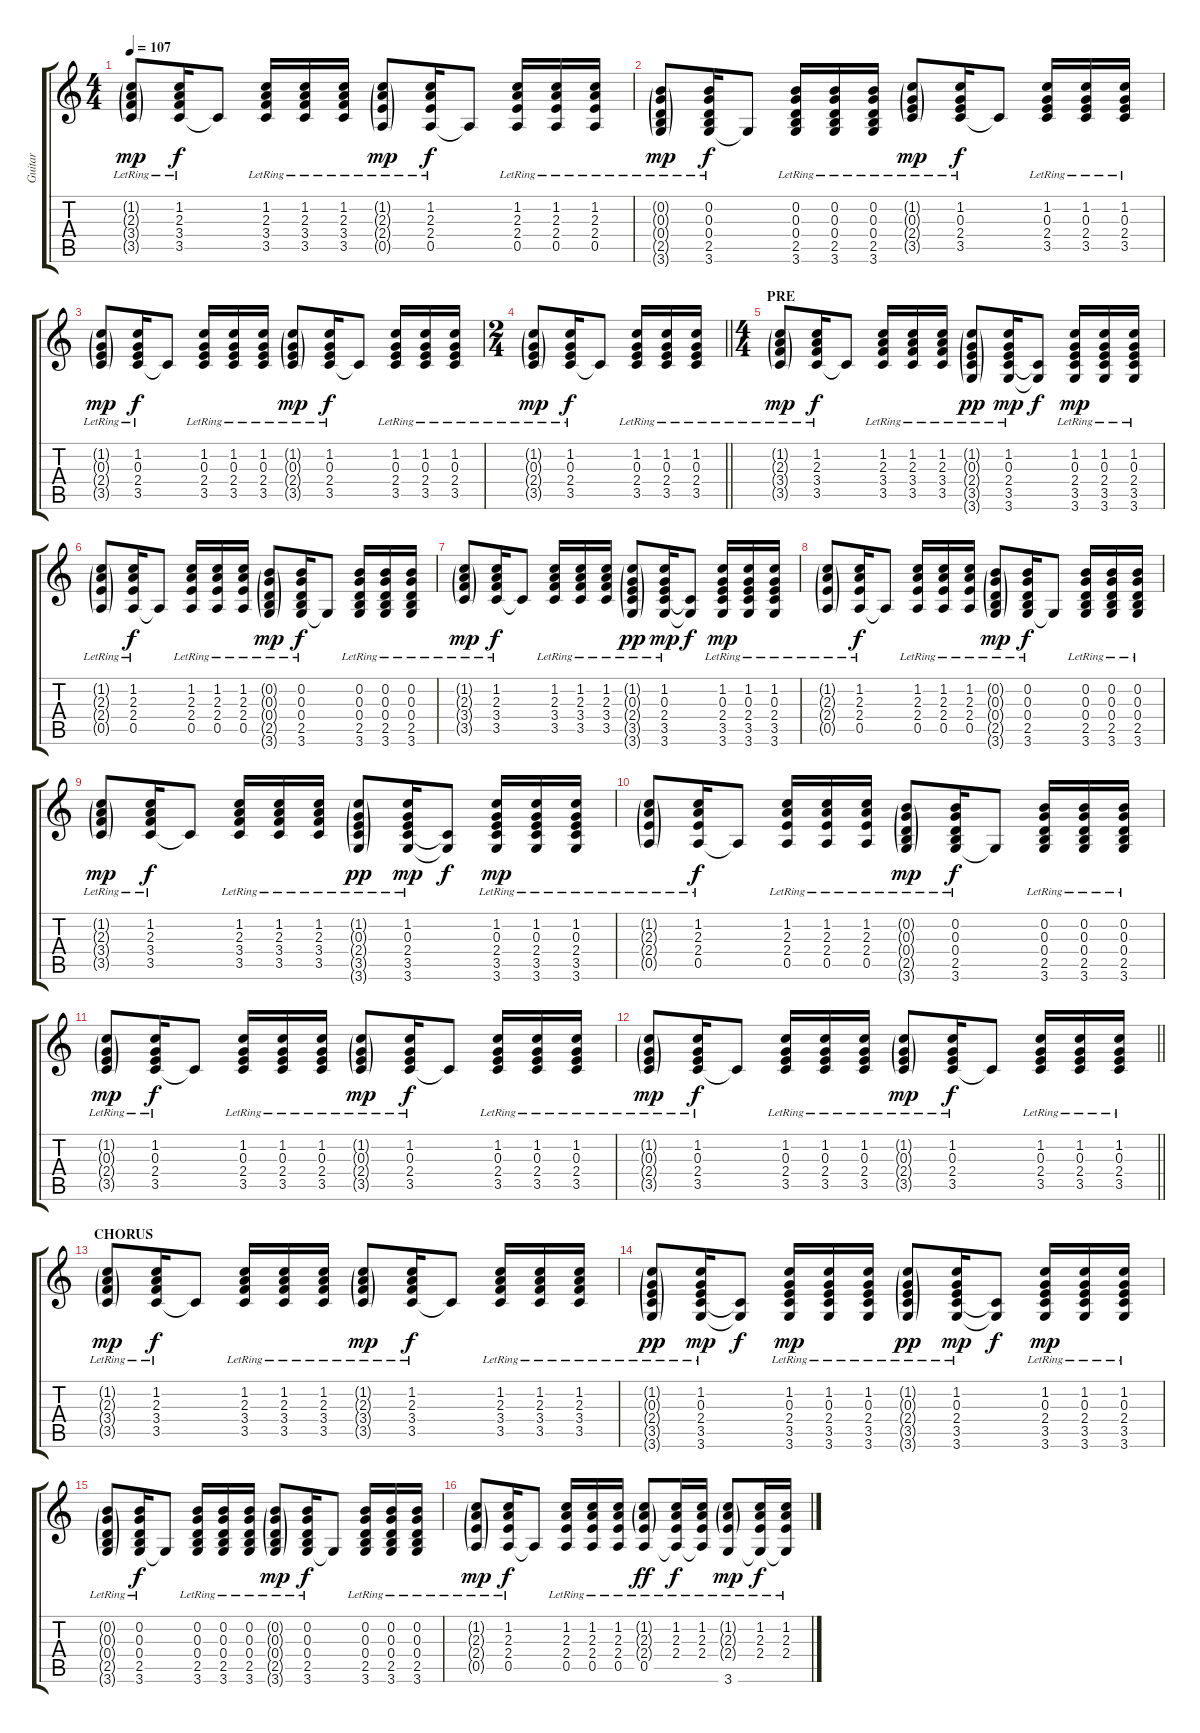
\track ("Guitar" "Guitar") {instrument acousticguitarnylon}
\staff {score tabs}
\tuning (E4 B3 G3 D3 A2 E2) {hide}
\ts (4 4)
\tempo 107
\clef g2
\ks c
(1.2{g lr} 2.3{g lr} 3.4{g lr} 3.5{g lr}).8{dy mp} (1.2{lr} 2.3{lr} 3.4{lr} 3.5{lr}).16{dy f} 3.5{t}.8 (1.2{lr} 2.3{lr} 3.4{lr} 3.5{lr}).16 (1.2{lr} 2.3{lr} 3.4{lr} 3.5{lr}).16 (1.2{lr} 2.3{lr} 3.4{lr} 3.5{lr}).16 (1.2{g lr} 2.3{g lr} 2.4{g lr} 0.5{g lr}).8{dy mp} (1.2{lr} 2.3{lr} 2.4{lr} 0.5{lr}).16{dy f} 0.5{t}.8 (1.2{lr} 2.3{lr} 2.4{lr} 0.5{lr}).16 (1.2{lr} 2.3{lr} 2.4{lr} 0.5{lr}).16 (1.2{lr} 2.3{lr} 2.4{lr} 0.5{lr}).16 |
(0.2{g lr} 0.3{g lr} 0.4{g lr} 2.5{g lr} 3.6{g lr}).8{dy mp} (0.2{lr} 0.3{lr} 0.4{lr} 2.5{lr} 3.6{lr}).16{dy f} 3.6{t}.8 (0.2{lr} 0.3{lr} 0.4{lr} 2.5{lr} 3.6{lr}).16 (0.2{lr} 0.3{lr} 0.4{lr} 2.5{lr} 3.6{lr}).16 (0.2{lr} 0.3{lr} 0.4{lr} 2.5{lr} 3.6{lr}).16 (1.2{g lr} 0.3{g lr} 2.4{g lr} 3.5{g lr}).8{dy mp} (1.2{lr} 0.3{lr} 2.4{lr} 3.5{lr}).16{dy f} 3.5{t}.8 (1.2{lr} 0.3{lr} 2.4{lr} 3.5{lr}).16 (1.2{lr} 0.3{lr} 2.4{lr} 3.5{lr}).16 (1.2{lr} 0.3{lr} 2.4{lr} 3.5{lr}).16 |
(1.2{g lr} 0.3{g lr} 2.4{g lr} 3.5{g lr}).8{dy mp} (1.2{lr} 0.3{lr} 2.4{lr} 3.5{lr}).16{dy f} 3.5{t}.8 (1.2{lr} 0.3{lr} 2.4{lr} 3.5{lr}).16 (1.2{lr} 0.3{lr} 2.4{lr} 3.5{lr}).16 (1.2{lr} 0.3{lr} 2.4{lr} 3.5{lr}).16 (1.2{g lr} 0.3{g lr} 2.4{g lr} 3.5{g lr}).8{dy mp} (1.2{lr} 0.3{lr} 2.4{lr} 3.5{lr}).16{dy f} 3.5{t}.8 (1.2{lr} 0.3{lr} 2.4{lr} 3.5{lr}).16 (1.2{lr} 0.3{lr} 2.4{lr} 3.5{lr}).16 (1.2{lr} 0.3{lr} 2.4{lr} 3.5{lr}).16 |
\ts (2 4)
\barLineRight lightlight
(1.2{g lr} 0.3{g lr} 2.4{g lr} 3.5{g lr}).8{dy mp} (1.2{lr} 0.3{lr} 2.4{lr} 3.5{lr}).16{dy f} 3.5{t}.8 (1.2{lr} 0.3{lr} 2.4{lr} 3.5{lr}).16 (1.2{lr} 0.3{lr} 2.4{lr} 3.5{lr}).16 (1.2{lr} 0.3{lr} 2.4{lr} 3.5{lr}).16 |
\ts (4 4)
\section ("" "PRE")
(1.2{g lr} 2.3{g lr} 3.4{g lr} 3.5{g lr}).8{dy mp} (1.2{lr} 2.3{lr} 3.4{lr} 3.5{lr}).16{dy f} 3.5{t}.8 (1.2{lr} 2.3{lr} 3.4{lr} 3.5{lr}).16 (1.2{lr} 2.3{lr} 3.4{lr} 3.5{lr}).16 (1.2{lr} 2.3{lr} 3.4{lr} 3.5{lr}).16 (1.2{g lr} 0.3{g lr} 2.4{g lr} 3.5{g lr} 3.6{g}).8{dy pp} (1.2{lr} 0.3{lr} 2.4{lr} 3.5{lr} 3.6).16{dy mp} (3.5{t} 3.6{t}).8{dy f} (1.2{lr} 0.3{lr} 2.4{lr} 3.5{lr} 3.6).16{dy mp} (1.2{lr} 0.3{lr} 2.4{lr} 3.5{lr} 3.6).16 (1.2{lr} 0.3{lr} 2.4{lr} 3.5{lr} 3.6).16 |
(1.2{g lr} 2.3{g lr} 2.4{g lr} 0.5{g lr}).8 (1.2{lr} 2.3{lr} 2.4{lr} 0.5{lr}).16{dy f} 0.5{t}.8 (1.2{lr} 2.3{lr} 2.4{lr} 0.5{lr}).16 (1.2{lr} 2.3{lr} 2.4{lr} 0.5{lr}).16 (1.2{lr} 2.3{lr} 2.4{lr} 0.5{lr}).16 (0.2{g lr} 0.3{g lr} 0.4{g lr} 2.5{g lr} 3.6{g lr}).8{dy mp} (0.2{lr} 0.3{lr} 0.4{lr} 2.5{lr} 3.6{lr}).16{dy f} 3.6{t}.8 (0.2{lr} 0.3{lr} 0.4{lr} 2.5{lr} 3.6{lr}).16 (0.2{lr} 0.3{lr} 0.4{lr} 2.5{lr} 3.6{lr}).16 (0.2{lr} 0.3{lr} 0.4{lr} 2.5{lr} 3.6{lr}).16 |
(1.2{g lr} 2.3{g lr} 3.4{g lr} 3.5{g lr}).8{dy mp} (1.2{lr} 2.3{lr} 3.4{lr} 3.5{lr}).16{dy f} 3.5{t}.8 (1.2{lr} 2.3{lr} 3.4{lr} 3.5{lr}).16 (1.2{lr} 2.3{lr} 3.4{lr} 3.5{lr}).16 (1.2{lr} 2.3{lr} 3.4{lr} 3.5{lr}).16 (1.2{g lr} 0.3{g lr} 2.4{g lr} 3.5{g lr} 3.6{g}).8{dy pp} (1.2{lr} 0.3{lr} 2.4{lr} 3.5{lr} 3.6).16{dy mp} (3.5{t} 3.6{t}).8{dy f} (1.2{lr} 0.3{lr} 2.4{lr} 3.5{lr} 3.6).16{dy mp} (1.2{lr} 0.3{lr} 2.4{lr} 3.5{lr} 3.6).16 (1.2{lr} 0.3{lr} 2.4{lr} 3.5{lr} 3.6).16 |
(1.2{g lr} 2.3{g lr} 2.4{g lr} 0.5{g lr}).8 (1.2{lr} 2.3{lr} 2.4{lr} 0.5{lr}).16{dy f} 0.5{t}.8 (1.2{lr} 2.3{lr} 2.4{lr} 0.5{lr}).16 (1.2{lr} 2.3{lr} 2.4{lr} 0.5{lr}).16 (1.2{lr} 2.3{lr} 2.4{lr} 0.5{lr}).16 (0.2{g lr} 0.3{g lr} 0.4{g lr} 2.5{g lr} 3.6{g lr}).8{dy mp} (0.2{lr} 0.3{lr} 0.4{lr} 2.5{lr} 3.6{lr}).16{dy f} 3.6{t}.8 (0.2{lr} 0.3{lr} 0.4{lr} 2.5{lr} 3.6{lr}).16 (0.2{lr} 0.3{lr} 0.4{lr} 2.5{lr} 3.6{lr}).16 (0.2{lr} 0.3{lr} 0.4{lr} 2.5{lr} 3.6{lr}).16 |
(1.2{g lr} 2.3{g lr} 3.4{g lr} 3.5{g lr}).8{dy mp} (1.2{lr} 2.3{lr} 3.4{lr} 3.5{lr}).16{dy f} 3.5{t}.8 (1.2{lr} 2.3{lr} 3.4{lr} 3.5{lr}).16 (1.2{lr} 2.3{lr} 3.4{lr} 3.5{lr}).16 (1.2{lr} 2.3{lr} 3.4{lr} 3.5{lr}).16 (1.2{g lr} 0.3{g lr} 2.4{g lr} 3.5{g lr} 3.6{g}).8{dy pp} (1.2{lr} 0.3{lr} 2.4{lr} 3.5{lr} 3.6).16{dy mp} (3.5{t} 3.6{t}).8{dy f} (1.2{lr} 0.3{lr} 2.4{lr} 3.5{lr} 3.6).16{dy mp} (1.2{lr} 0.3{lr} 2.4{lr} 3.5{lr} 3.6).16 (1.2{lr} 0.3{lr} 2.4{lr} 3.5{lr} 3.6).16 |
(1.2{g lr} 2.3{g lr} 2.4{g lr} 0.5{g lr}).8 (1.2{lr} 2.3{lr} 2.4{lr} 0.5{lr}).16{dy f} 0.5{t}.8 (1.2{lr} 2.3{lr} 2.4{lr} 0.5{lr}).16 (1.2{lr} 2.3{lr} 2.4{lr} 0.5{lr}).16 (1.2{lr} 2.3{lr} 2.4{lr} 0.5{lr}).16 (0.2{g lr} 0.3{g lr} 0.4{g lr} 2.5{g lr} 3.6{g lr}).8{dy mp} (0.2{lr} 0.3{lr} 0.4{lr} 2.5{lr} 3.6{lr}).16{dy f} 3.6{t}.8 (0.2{lr} 0.3{lr} 0.4{lr} 2.5{lr} 3.6{lr}).16 (0.2{lr} 0.3{lr} 0.4{lr} 2.5{lr} 3.6{lr}).16 (0.2{lr} 0.3{lr} 0.4{lr} 2.5{lr} 3.6{lr}).16 |
(1.2{g lr} 0.3{g lr} 2.4{g lr} 3.5{g lr}).8{dy mp} (1.2{lr} 0.3{lr} 2.4{lr} 3.5{lr}).16{dy f} 3.5{t}.8 (1.2{lr} 0.3{lr} 2.4{lr} 3.5{lr}).16 (1.2{lr} 0.3{lr} 2.4{lr} 3.5{lr}).16 (1.2{lr} 0.3{lr} 2.4{lr} 3.5{lr}).16 (1.2{g lr} 0.3{g lr} 2.4{g lr} 3.5{g lr}).8{dy mp} (1.2{lr} 0.3{lr} 2.4{lr} 3.5{lr}).16{dy f} 3.5{t}.8 (1.2{lr} 0.3{lr} 2.4{lr} 3.5{lr}).16 (1.2{lr} 0.3{lr} 2.4{lr} 3.5{lr}).16 (1.2{lr} 0.3{lr} 2.4{lr} 3.5{lr}).16 |
\barLineRight lightlight
(1.2{g lr} 0.3{g lr} 2.4{g lr} 3.5{g lr}).8{dy mp} (1.2{lr} 0.3{lr} 2.4{lr} 3.5{lr}).16{dy f} 3.5{t}.8 (1.2{lr} 0.3{lr} 2.4{lr} 3.5{lr}).16 (1.2{lr} 0.3{lr} 2.4{lr} 3.5{lr}).16 (1.2{lr} 0.3{lr} 2.4{lr} 3.5{lr}).16 (1.2{g lr} 0.3{g lr} 2.4{g lr} 3.5{g lr}).8{dy mp} (1.2{lr} 0.3{lr} 2.4{lr} 3.5{lr}).16{dy f} 3.5{t}.8 (1.2{lr} 0.3{lr} 2.4{lr} 3.5{lr}).16 (1.2{lr} 0.3{lr} 2.4{lr} 3.5{lr}).16 (1.2{lr} 0.3{lr} 2.4{lr} 3.5{lr}).16 |
\section ("" "CHORUS")
(1.2{g lr} 2.3{g lr} 3.4{g lr} 3.5{g lr}).8{dy mp} (1.2{lr} 2.3{lr} 3.4{lr} 3.5{lr}).16{dy f} 3.5{t}.8 (1.2{lr} 2.3{lr} 3.4{lr} 3.5{lr}).16 (1.2{lr} 2.3{lr} 3.4{lr} 3.5{lr}).16 (1.2{lr} 2.3{lr} 3.4{lr} 3.5{lr}).16 (1.2{g lr} 2.3{g lr} 3.4{g lr} 3.5{g lr}).8{dy mp} (1.2{lr} 2.3{lr} 3.4{lr} 3.5{lr}).16{dy f} 3.5{t}.8 (1.2{lr} 2.3{lr} 3.4{lr} 3.5{lr}).16 (1.2{lr} 2.3{lr} 3.4{lr} 3.5{lr}).16 (1.2{lr} 2.3{lr} 3.4{lr} 3.5{lr}).16 |
(1.2{g lr} 0.3{g lr} 2.4{g lr} 3.5{g lr} 3.6{g}).8{dy pp} (1.2{lr} 0.3{lr} 2.4{lr} 3.5{lr} 3.6).16{dy mp} (3.5{t} 3.6{t}).8{dy f} (1.2{lr} 0.3{lr} 2.4{lr} 3.5{lr} 3.6).16{dy mp} (1.2{lr} 0.3{lr} 2.4{lr} 3.5{lr} 3.6).16 (1.2{lr} 0.3{lr} 2.4{lr} 3.5{lr} 3.6).16 (1.2{g lr} 0.3{g lr} 2.4{g lr} 3.5{g lr} 3.6{g}).8{dy pp} (1.2{lr} 0.3{lr} 2.4{lr} 3.5{lr} 3.6).16{dy mp} (3.5{t} 3.6{t}).8{dy f} (1.2{lr} 0.3{lr} 2.4{lr} 3.5{lr} 3.6).16{dy mp} (1.2{lr} 0.3{lr} 2.4{lr} 3.5{lr} 3.6).16 (1.2{lr} 0.3{lr} 2.4{lr} 3.5{lr} 3.6).16 |
(0.2{g lr} 0.3{g lr} 0.4{g lr} 2.5{g lr} 3.6{g lr}).8 (0.2{lr} 0.3{lr} 0.4{lr} 2.5{lr} 3.6{lr}).16{dy f} 3.6{t}.8 (0.2{lr} 0.3{lr} 0.4{lr} 2.5{lr} 3.6{lr}).16 (0.2{lr} 0.3{lr} 0.4{lr} 2.5{lr} 3.6{lr}).16 (0.2{lr} 0.3{lr} 0.4{lr} 2.5{lr} 3.6{lr}).16 (0.2{g lr} 0.3{g lr} 0.4{g lr} 2.5{g lr} 3.6{g lr}).8{dy mp} (0.2{lr} 0.3{lr} 0.4{lr} 2.5{lr} 3.6{lr}).16{dy f} 3.6{t}.8 (0.2{lr} 0.3{lr} 0.4{lr} 2.5{lr} 3.6{lr}).16 (0.2{lr} 0.3{lr} 0.4{lr} 2.5{lr} 3.6{lr}).16 (0.2{lr} 0.3{lr} 0.4{lr} 2.5{lr} 3.6{lr}).16 |
(1.2{g lr} 2.3{g lr} 2.4{g lr} 0.5{g lr}).8{dy mp} (1.2{lr} 2.3{lr} 2.4{lr} 0.5{lr}).16{dy f} 0.5{t}.8 (1.2{lr} 2.3{lr} 2.4{lr} 0.5{lr}).16 (1.2{lr} 2.3{lr} 2.4{lr} 0.5{lr}).16 (1.2{lr} 2.3{lr} 2.4{lr} 0.5{lr}).16 (1.2{g lr} 2.3{g lr} 2.4{g lr} 0.5{lr}).8{dy ff} (1.2{lr} 2.3{lr} 2.4{lr} 0.5{t}).16{dy f} (1.2{lr} 2.3{lr} 2.4{lr} 0.5{t}).16 (1.2{g lr} 2.3{g lr} 2.4{g lr} 3.6).8{dy mp} (1.2{lr} 2.3{lr} 2.4{lr} 3.6{t}).16{dy f} (1.2{lr} 2.3{lr} 2.4{lr} 3.6{t}).16
